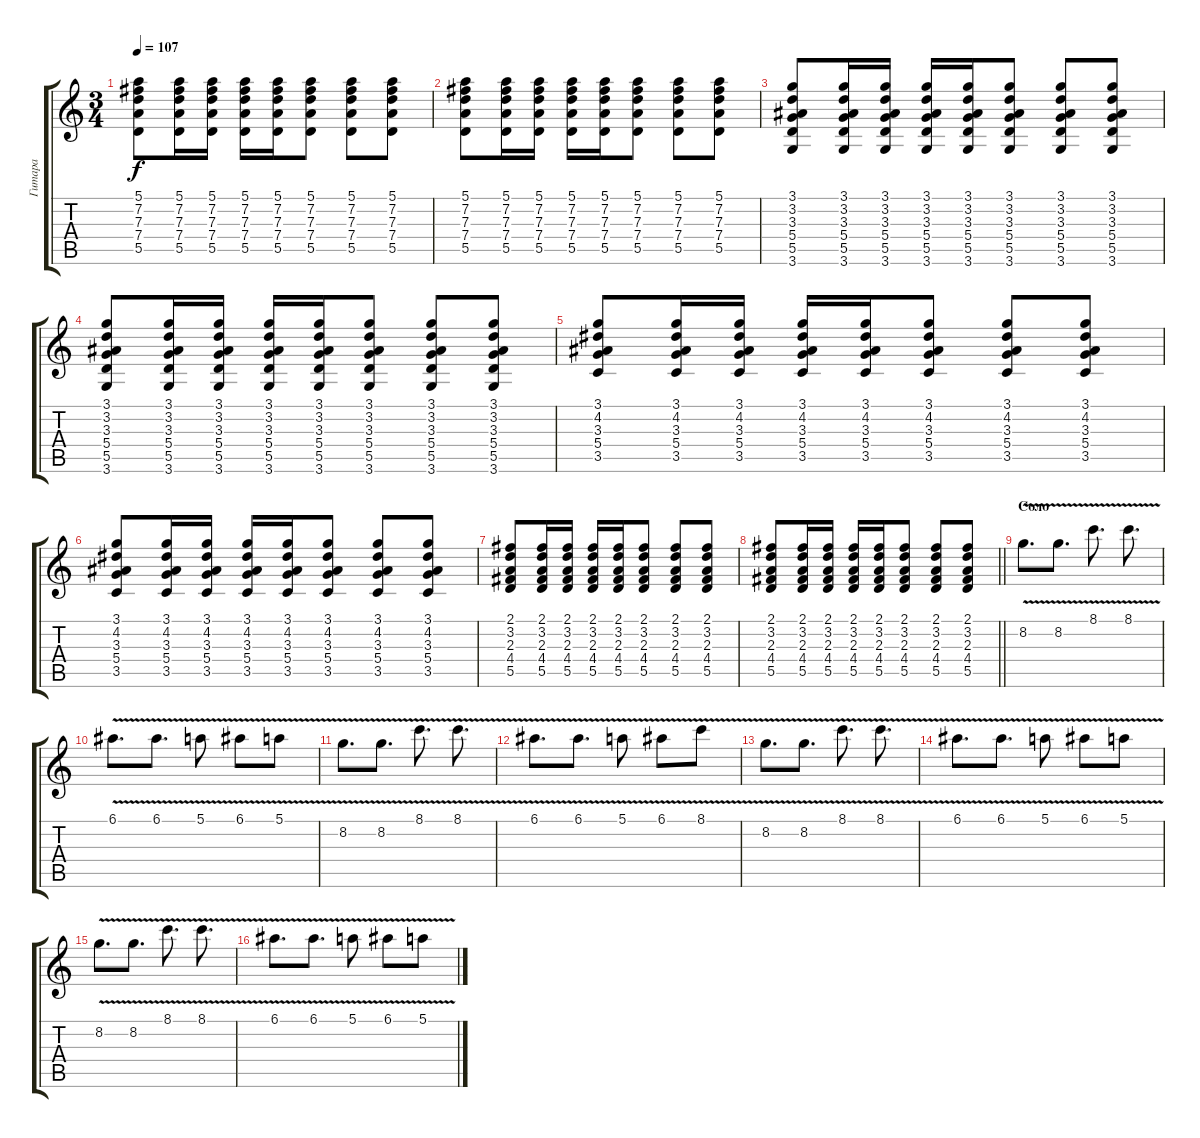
\track ("Гитара" "Гитара") {instrument acousticguitarsteel}
\staff {score tabs}
\tuning (E4 B3 G3 D3 A2 E2) {hide}
\ts (3 4)
\tempo 107
\clef g2
\ks c
(5.1 7.2 7.3 7.4 5.5).8{dy f} (5.1 7.2 7.3 7.4 5.5).16 (5.1 7.2 7.3 7.4 5.5).16 (5.1 7.2 7.3 7.4 5.5).16 (5.1 7.2 7.3 7.4 5.5).16 (5.1 7.2 7.3 7.4 5.5).8 (5.1 7.2 7.3 7.4 5.5).8 (5.1 7.2 7.3 7.4 5.5).8 |
(5.1 7.2 7.3 7.4 5.5).8 (5.1 7.2 7.3 7.4 5.5).16 (5.1 7.2 7.3 7.4 5.5).16 (5.1 7.2 7.3 7.4 5.5).16 (5.1 7.2 7.3 7.4 5.5).16 (5.1 7.2 7.3 7.4 5.5).8 (5.1 7.2 7.3 7.4 5.5).8 (5.1 7.2 7.3 7.4 5.5).8 |
(3.1 3.2 3.3 5.4 5.5 3.6).8 (3.1 3.2 3.3 5.4 5.5 3.6).16 (3.1 3.2 3.3 5.4 5.5 3.6).16 (3.1 3.2 3.3 5.4 5.5 3.6).16 (3.1 3.2 3.3 5.4 5.5 3.6).16 (3.1 3.2 3.3 5.4 5.5 3.6).8 (3.1 3.2 3.3 5.4 5.5 3.6).8 (3.1 3.2 3.3 5.4 5.5 3.6).8 |
(3.1 3.2 3.3 5.4 5.5 3.6).8 (3.1 3.2 3.3 5.4 5.5 3.6).16 (3.1 3.2 3.3 5.4 5.5 3.6).16 (3.1 3.2 3.3 5.4 5.5 3.6).16 (3.1 3.2 3.3 5.4 5.5 3.6).16 (3.1 3.2 3.3 5.4 5.5 3.6).8 (3.1 3.2 3.3 5.4 5.5 3.6).8 (3.1 3.2 3.3 5.4 5.5 3.6).8 |
(3.1 4.2 3.3 5.4 3.5).8 (3.1 4.2 3.3 5.4 3.5).16 (3.1 4.2 3.3 5.4 3.5).16 (3.1 4.2 3.3 5.4 3.5).16 (3.1 4.2 3.3 5.4 3.5).16 (3.1 4.2 3.3 5.4 3.5).8 (3.1 4.2 3.3 5.4 3.5).8 (3.1 4.2 3.3 5.4 3.5).8 |
(3.1 4.2 3.3 5.4 3.5).8 (3.1 4.2 3.3 5.4 3.5).16 (3.1 4.2 3.3 5.4 3.5).16 (3.1 4.2 3.3 5.4 3.5).16 (3.1 4.2 3.3 5.4 3.5).16 (3.1 4.2 3.3 5.4 3.5).8 (3.1 4.2 3.3 5.4 3.5).8 (3.1 4.2 3.3 5.4 3.5).8 |
(2.1 3.2 2.3 4.4 5.5).8 (2.1 3.2 2.3 4.4 5.5).16 (2.1 3.2 2.3 4.4 5.5).16 (2.1 3.2 2.3 4.4 5.5).16 (2.1 3.2 2.3 4.4 5.5).16 (2.1 3.2 2.3 4.4 5.5).8 (2.1 3.2 2.3 4.4 5.5).8 (2.1 3.2 2.3 4.4 5.5).8 |
\barLineRight lightlight
(2.1 3.2 2.3 4.4 5.5).8 (2.1 3.2 2.3 4.4 5.5).16 (2.1 3.2 2.3 4.4 5.5).16 (2.1 3.2 2.3 4.4 5.5).16 (2.1 3.2 2.3 4.4 5.5).16 (2.1 3.2 2.3 4.4 5.5).8 (2.1 3.2 2.3 4.4 5.5).8 (2.1 3.2 2.3 4.4 5.5).8 |
\section ("" "Соло")
8.2{v}.8{d volume 16} 8.2{v}.8{d} 8.1{v}.8{d} 8.1{v}.8{d} |
6.1{v}.8{d} 6.1{v}.8{d} 5.1{v}.8 6.1{v}.8 5.1{v}.8 |
8.2{v}.8{d volume 16} 8.2{v}.8{d} 8.1{v}.8{d} 8.1{v}.8{d} |
6.1{v}.8{d} 6.1{v}.8{d} 5.1{v}.8 6.1{v}.8 8.1{v}.8 |
8.2{v}.8{d volume 16} 8.2{v}.8{d} 8.1{v}.8{d} 8.1{v}.8{d} |
6.1{v}.8{d} 6.1{v}.8{d} 5.1{v}.8 6.1{v}.8 5.1{v}.8 |
8.2{v}.8{d volume 16} 8.2{v}.8{d} 8.1{v}.8{d} 8.1{v}.8{d} |
6.1{v}.8{d} 6.1{v}.8{d} 5.1{v}.8 6.1{v}.8 5.1{v}.8
